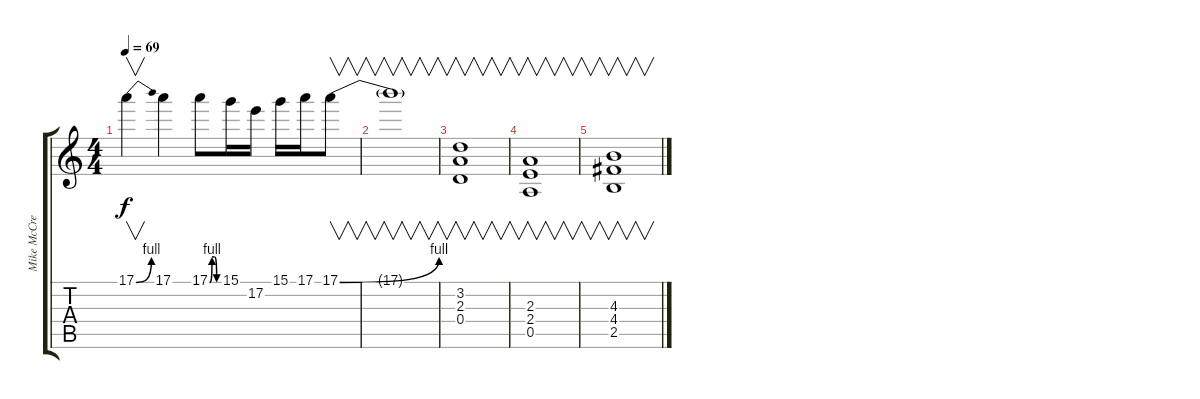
\track ("Mike McCready" "Mike McCre") {instrument distortionguitar}
\staff {score tabs}
\tuning (E4 B3 G3 D3 A2 E2) {hide}
\ts (4 4)
\tempo 69
\clef g2
\ks c
17.1{be (bend 0 0 60 4)}.4{v dy f} 17.1.4 17.1{be (custom 0 0 15 4 30 4 45 0 60 0)}.8 15.1.16 17.2.16 15.1.16 17.1.16 17.1{be (bend 0 0 60 4)}.8{v} |
17.1{t}.1{v} |
(3.2 2.3 0.4).1{v} |
(2.3 2.4 0.5).1{v} |
(4.3 4.4 2.5).1{v}
